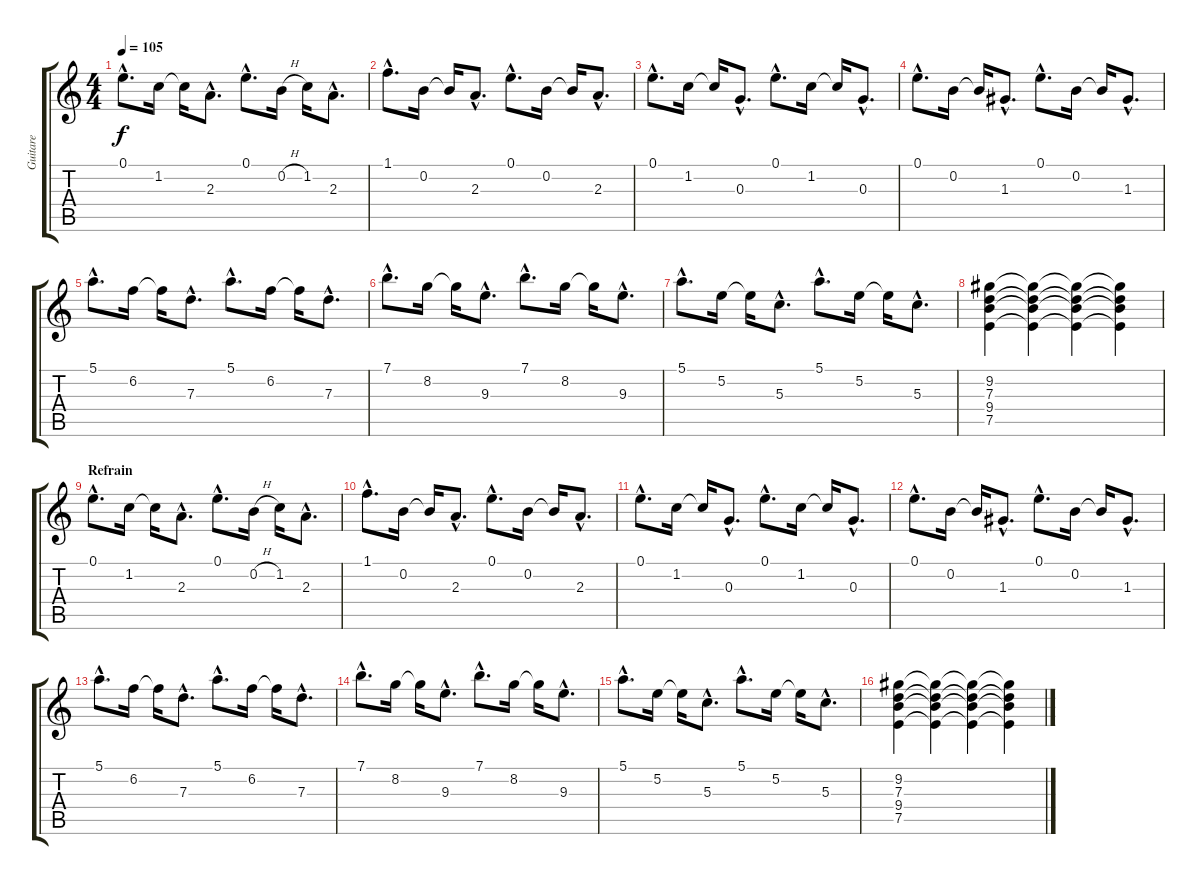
\track ("Guitare" "Guitare") {instrument acousticguitarnylon}
\staff {score tabs}
\tuning (E4 B3 G3 D3 A2 E2) {hide}
\ts (4 4)
\tempo 105
\clef g2
\ks c
0.1{hac}.8{d dy f} 1.2.16 1.2{t}.16 2.3{hac}.8{d} 0.1{hac}.8{d} 0.2{h}.16 1.2.16 2.3{hac}.8{d} |
1.1{hac}.8{d} 0.2.16 0.2{t}.16 2.3{hac}.8{d} 0.1{hac}.8{d} 0.2.16 0.2{t}.16 2.3{hac}.8{d} |
0.1{hac}.8{d} 1.2.16 1.2{t}.16 0.3{hac}.8{d} 0.1{hac}.8{d} 1.2.16 1.2{t}.16 0.3{hac}.8{d} |
0.1{hac}.8{d} 0.2.16 0.2{t}.16 1.3{hac}.8{d} 0.1{hac}.8{d} 0.2.16 0.2{t}.16 1.3{hac}.8{d} |
5.1{hac}.8{d} 6.2.16 6.2{t}.16 7.3{hac}.8{d} 5.1{hac}.8{d} 6.2.16 6.2{t}.16 7.3{hac}.8{d} |
7.1{hac}.8{d} 8.2.16 8.2{t}.16 9.3{hac}.8{d} 7.1{hac}.8{d} 8.2.16 8.2{t}.16 9.3{hac}.8{d} |
5.1{hac}.8{d} 5.2.16 5.2{t}.16 5.3{hac}.8{d} 5.1{hac}.8{d} 5.2.16 5.2{t}.16 5.3{hac}.8{d} |
(9.2 7.3 9.4 7.5).4 (9.2{t} 7.3{t} 9.4{t} 7.5{t}).4 (9.2{t} 7.3{t} 9.4{t} 7.5{t}).4 (9.2{t} 7.3{t} 9.4{t} 7.5{t}).4 |
\section ("" "Refrain")
0.1{hac}.8{d} 1.2.16 1.2{t}.16 2.3{hac}.8{d} 0.1{hac}.8{d} 0.2{h}.16 1.2.16 2.3{hac}.8{d} |
1.1{hac}.8{d} 0.2.16 0.2{t}.16 2.3{hac}.8{d} 0.1{hac}.8{d} 0.2.16 0.2{t}.16 2.3{hac}.8{d} |
0.1{hac}.8{d} 1.2.16 1.2{t}.16 0.3{hac}.8{d} 0.1{hac}.8{d} 1.2.16 1.2{t}.16 0.3{hac}.8{d} |
0.1{hac}.8{d} 0.2.16 0.2{t}.16 1.3{hac}.8{d} 0.1{hac}.8{d} 0.2.16 0.2{t}.16 1.3{hac}.8{d} |
5.1{hac}.8{d} 6.2.16 6.2{t}.16 7.3{hac}.8{d} 5.1{hac}.8{d} 6.2.16 6.2{t}.16 7.3{hac}.8{d} |
7.1{hac}.8{d} 8.2.16 8.2{t}.16 9.3{hac}.8{d} 7.1{hac}.8{d} 8.2.16 8.2{t}.16 9.3{hac}.8{d} |
5.1{hac}.8{d} 5.2.16 5.2{t}.16 5.3{hac}.8{d} 5.1{hac}.8{d} 5.2.16 5.2{t}.16 5.3{hac}.8{d} |
(9.2 7.3 9.4 7.5).4 (9.2{t} 7.3{t} 9.4{t} 7.5{t}).4 (9.2{t} 7.3{t} 9.4{t} 7.5{t}).4 (9.2{t} 7.3{t} 9.4{t} 7.5{t}).4
